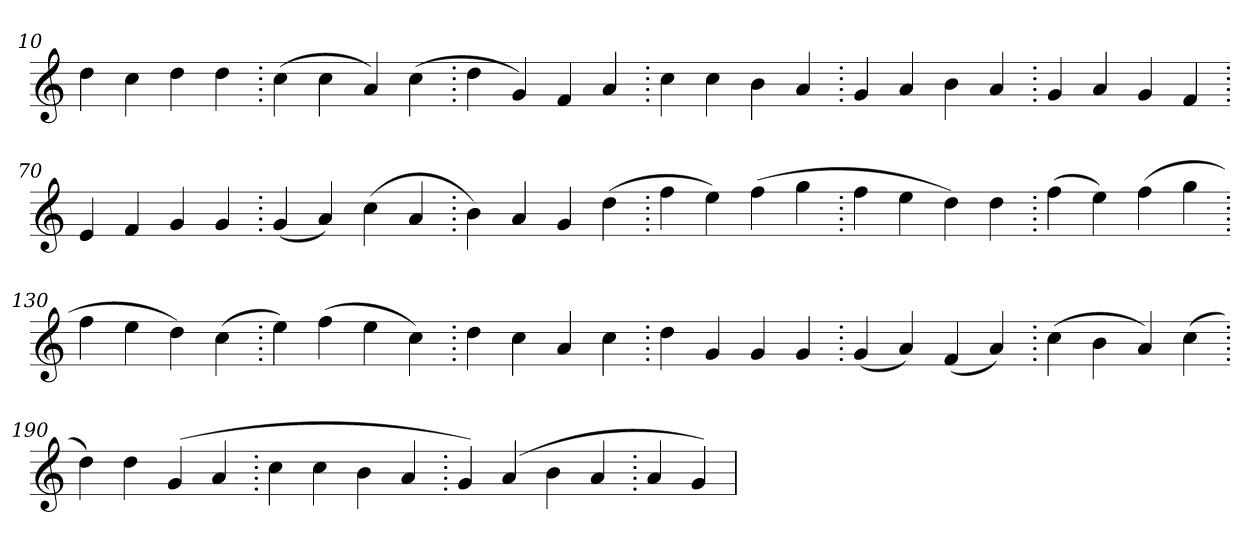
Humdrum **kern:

**kern
*part1
*staff1
*clefG2
=10.
4dd
4cc
4dd
4dd
=20.
(>4cc
4cc
4a)
(>4cc
=30.
4dd
4g)
4f
4a
=40.
4cc
4cc
4b
4a
=50.
4g
4a
4b
4a
=60.
4g
4a
4g
4f
=70.
4e
4f
4g
4g
=80.
(>4g
4a)
(>4cc
4a
=90.
4b)
4a
4g
(>4dd
=100.
4ff
4ee)
(>4ff
4gg
=110.
4ff
4ee
4dd)
4dd
=120.
(>4ff
4ee)
(>4ff
4gg
=130.
4ff
4ee
4dd)
(>4cc
=140.
4ee)
(>4ff
4ee
4cc)
=150.
4dd
4cc
4a
4cc
=160.
4dd
4g
4g
4g
=170.
(>4g
4a)
(>4f
4a)
=180.
(>4cc
4b
4a)
(>4cc
=190.
4dd)
4dd
(>4g
4a
=200.
4cc
4cc
4b
4a
=210.
4g)
(>4a
4b
4a
=220.
4a
4g)
=
*-
